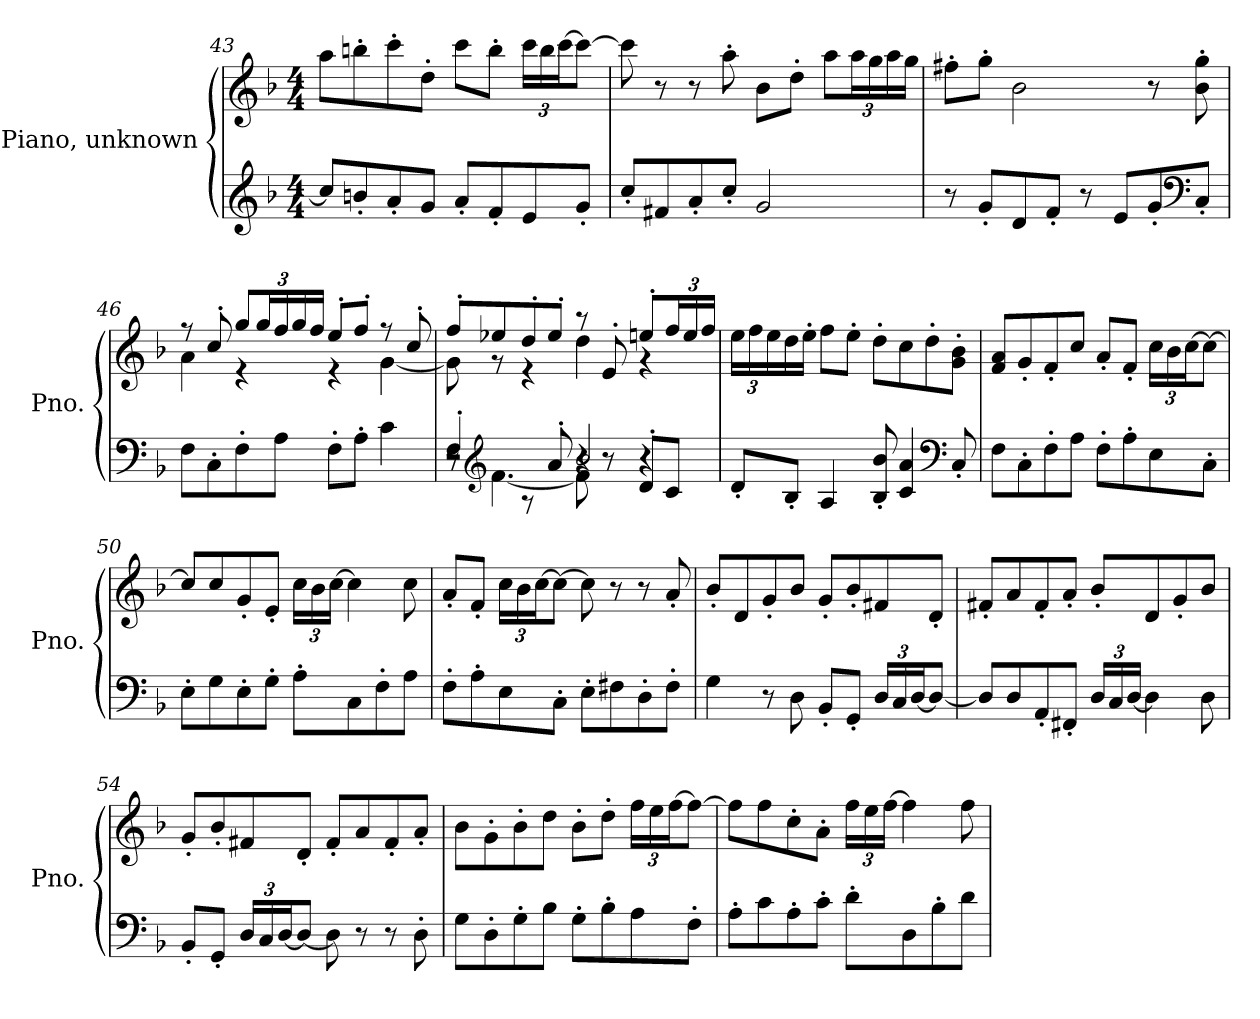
**kern	**kern
*part1	*part1
*staff2	*staff1
*I"Piano, unknown	*
*I'Pno.	*
!!LO:PB:g=z
*clefG2	*clefG2
*k[b-]	*k[b-]
*M4/4	*M4/4
=43	=43
8cc/L]	8aa\L
8bn'/	8bbn'\
8a'/	8ccc'\
8g/J	8dd'\J
8a'/L	8ccc\L
8f'/	8bb'\J
*	*Xbrackettup
8e/	24ccc\LL
.	24bb\
.	[24ccc\J
8g'/J	8ccc\J_
=44	=44
8cc'/L	8ccc\]
8f#X/	8r
8a'/	8r
8cc'/J	8aa'\
2g/	8b-\L
.	8dd'\J
.	12aa\L
.	24aa\L
.	24gg\
.	24aa\
.	24gg\JJ
=45	=45
8r	8ff#X'\L
8g'/L	8gg'\J
8d/	2b-\
8f'/J	.
8r	.
8e/L	.
8g'/	8r
*clefF4	*
8C'/J	8b-\' 8gg\'
!!LO:LB:g=z
=46	=46
*	*^
8F\L	8r	4a\
8C'\	8cc'/	.
8F'\	12gg/L	4r
.	24gg/L	.
8A\J	24ff/	.
.	24gg/	.
.	24ff/JJ	.
8F'\L	8ee'/L	4r
8A'\J	8ff'/J	.
4c\	8r	[4g\
.	8cc'/	.
=47	=47	=47
*^	*	*
*	*^	*	*
2r	8r	4F'/	8ff'/L	8g\]
*clefG2	*	*	*	*
.	[4.f\	.	8ee-X/	8r
.	.	8r	8dd'/	4r
.	.	8a'/	8ee-'/J	.
2b-/	8f\]	4r	8r	4dd\
.	8r	.	8e'/	.
.	4r	8d'/L	8een'/L	4r
.	.	8c/J	24ff/L	.
.	.	.	24ee/	.
.	.	.	24ff/JJ	.
*v	*v	*v	*	*
*	*v	*v
=48	=48
8d'/L	24ee\LL
.	24ff\
.	24ee\
8B-'/J	16dd\
.	16ee'\JJ
4A/	8ff\L
.	8ee'\J
8B-/' 8b-/'	8dd'\L
4c/ 4a/	8cc\
.	8dd'\
*clefF4	*
8C'/	8g\' 8b-\'J
!!LO:LB:g=z
=49	=49
8F\L	8f/ 8a/L
8C'\	8g'/
8F'\	8f'/
8A\J	8cc/J
8F'\L	8a'/L
8A'\	8f'/J
8E\	24cc\LL
.	24b-\
.	[24cc\J
8C'\J	8cc\J_
=50	=50
8E'\L	8cc/L]
8G\	8cc/
8E'\	8g'/
8G'\J	8e'/J
8A'\L	24cc\LL
.	24b-\
.	[24cc\JJ
8C\	4cc\]
8F'\	.
8A\J	8cc\
=51	=51
8F'\L	8a'/L
8A'\	8f'/J
8E\	24cc\LL
.	24b-\
.	[24cc\J
8C'\J	8cc\J_
8E'\L	8cc\]
8F#X\	8r
8D'\	8r
8F#'\J	8a'/
=52	=52
4G\	8b-'/L
.	8d/
8r	8g'/
8D\	8b-/J
8BB-'/L	8g'/L
8GG'/J	8b-'/
*Xbrackettup	*
24D/LL	8f#X/
24C/	.
[24D/J	.
8D/J_	8d'/J
!!LO:LB:g=z
=53	=53
8D/L]	8f#X'/L
8D/	8a/
8AA'/	8f#'/
8FF#X'/J	8a'/J
24D/LL	8b-'/L
24C/	.
[24D/JJ	.
4D\]	8d/
.	8g'/
8D\	8b-/J
=54	=54
8BB-'/L	8g'/L
8GG'/J	8b-'/
24D/LL	8f#X/
24C/	.
[24D/J	.
8D/J_	8d'/J
8D\]	8f#'/L
8r	8a/
8r	8f#'/
8D'\	8a'/J
=55	=55
8G\L	8b-\L
8D'\	8g'\
8G'\	8b-'\
8B-\J	8dd\J
8G'\L	8b-'\L
8B-'\	8dd'\J
8A\	24ff\LL
.	24ee\
.	[24ff\J
8F'\J	8ff\J_
=56	=56
8A'\L	8ff\L]
8c\	8ff\
8A'\	8cc'\
8c'\J	8a'\J
8d'\L	24ff\LL
.	24ee\
.	[24ff\JJ
8D\	4ff\]
8B-'\	.
8d\J	8ff\
=	=
*-	*-
